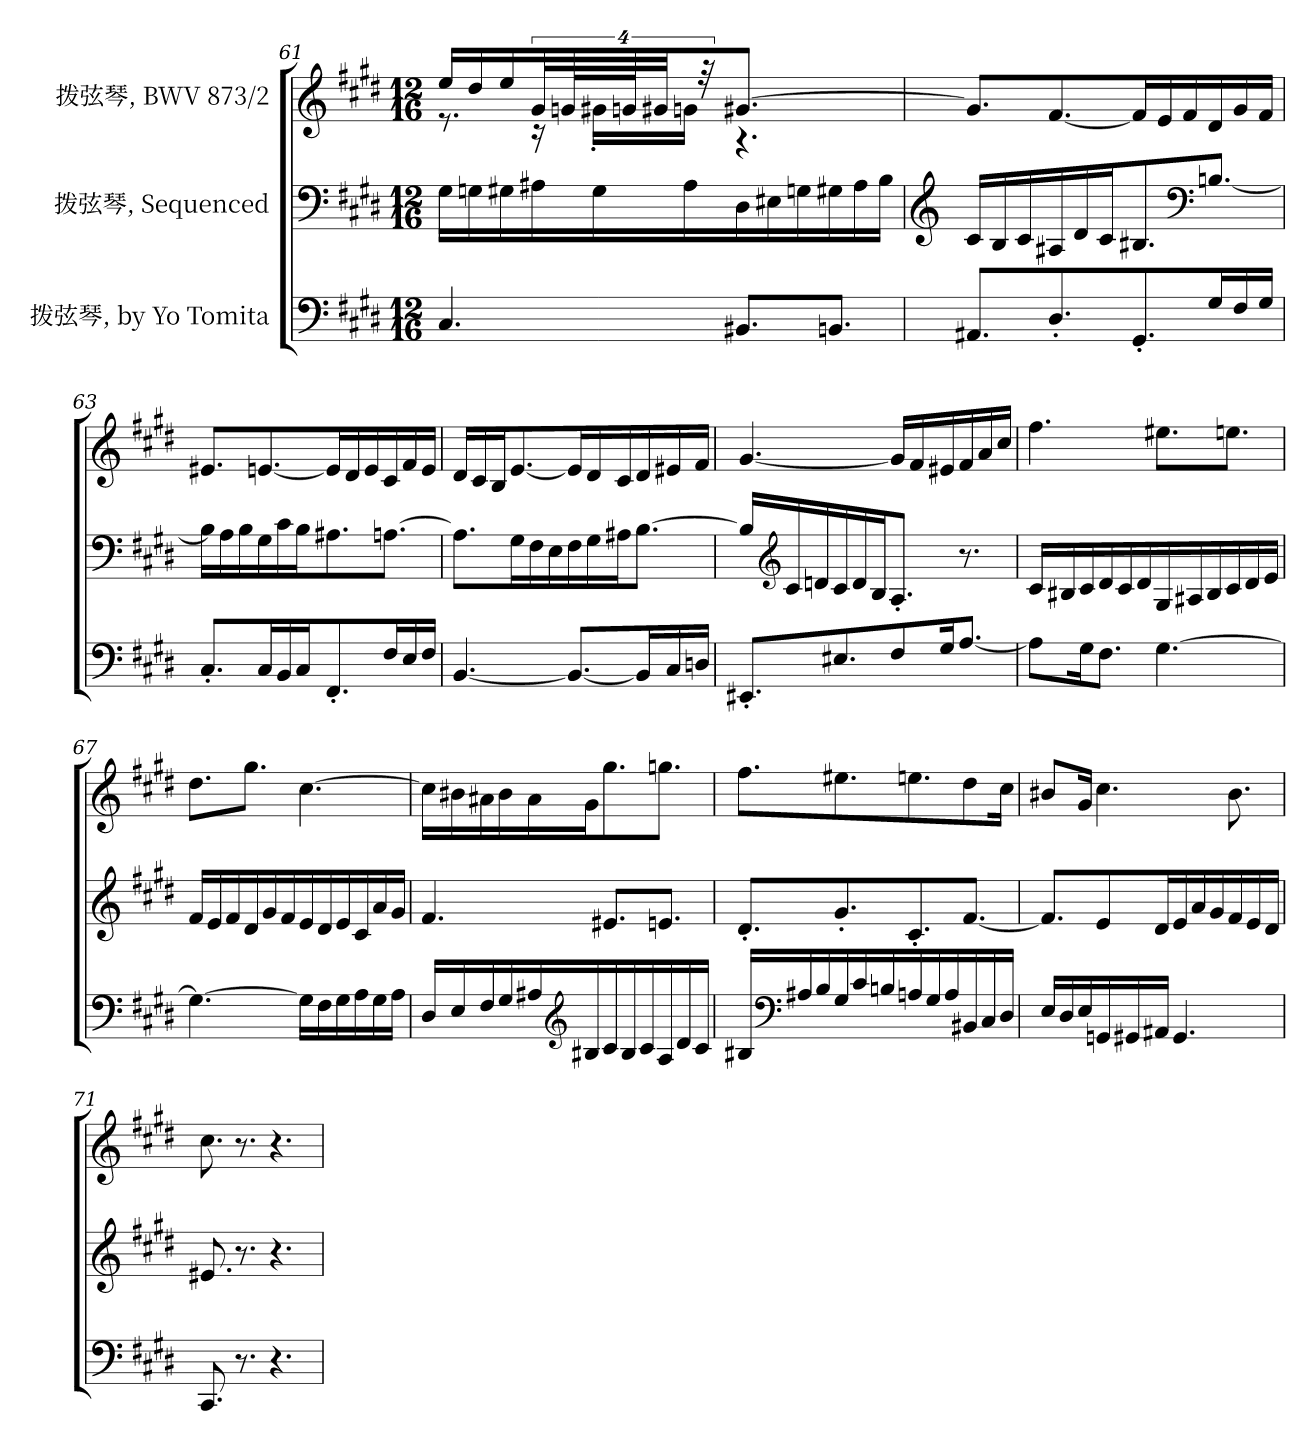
**kern	**kern	**kern
*part3	*part2	*part1
*staff3	*staff2	*staff1
*I"拨弦琴, by Yo Tomita	*I"拨弦琴, Sequenced	*I"拨弦琴, BWV 873/2
!!LO:LB:g=z
*clefF4	*clefF4	*clefG2
*k[f#c#g#d#]	*k[f#c#g#d#]	*k[f#c#g#d#]
*M12/16	*M12/16	*M12/16
=61	=61	=61
*	*	*^
4.C#/	16G#\LL	16ee/LL	8.r
.	16Gn\	16dd#/	.
.	16G#X\	16ee/	.
.	16A#X\	64%3g#/	16r
.	.	128%3gn/L	.
.	16G#\	.	16g#X'\LL
.	.	128%3gn/J	.
.	.	64%3g#X/JJ	.
.	16A#\	.	16gn\JJ
.	.	64%3r	.
8.BB#X/L	16D#\	[4.g#X/	4.r
.	16E#X\	.	.
.	16Gn\	.	.
8.BBn/J	16G#X\	.	.
.	16A#\	.	.
.	16B\JJ	.	.
*	*	*v	*v
=62	=62	=62
*	*clefG2	*
8.AA#X/L	16c#/LL	8.g#/L]
.	16B/	.
.	16c#/	.
8.D#'/	16A#X/	[8.f#/
.	16d#/	.
.	16c#/J	.
8.GG#'/	8.B#X/	16f#/L]
.	.	16e/
.	.	16f#/
*	*clefF4	*
16G#/L	[8.Bn/J	16d#/
16F#/	.	16g#/
16G#/JJ	.	16f#/JJ
!!LO:PB:g=z
=63	=63	=63
8.C#'/L	16B\LL]	8.e#X/L
.	16A\	.
.	16B\	.
16C#/L	16G#\	[8.en/
16BB/	16c#\	.
16C#/J	16B\J	.
8.FF#'/	8.A#X\	16e/L]
.	.	16d#/
.	.	16e/
16F#/L	[8.An\J	16c#/
16E/	.	16f#/
16F#/JJ	.	16e/JJ
=64	=64	=64
[4.BB/	8.A\L]	16d#/LL
.	.	16c#/
.	.	16B/J
.	16G#\L	[8.e/
.	16F#\	.
.	16E\	.
8.BB/L_	16F#\	16e/L]
.	16G#\	16d#/
.	16A#X\J	16c#/
16BB/L]	[8.B\J	16d#/
16C#/	.	16e#X/
16Dn/JJ	.	16f#/JJ
!!LO:LB:g=z
=65	=65	=65
8.EE#X'/L	16B/LL]	[4.g#/
*	*clefG2	*
.	16c#/	.
.	16dn/	.
8.E#X/	16c#/	.
.	16d/	.
.	16B/J	.
8F#/	8.A'/J	16g#/LL]
.	.	16f#/
16G#/K	.	16e#X/
[8.A/J	8.r	16f#/
.	.	16a/
.	.	16cc#/JJ
=66	=66	=66
8A\L]	16c#/LL	4.ff#\
.	16B#X/	.
16G#\K	16c#/	.
8.F#\J	16d#/	.
.	16c#/	.
.	16d#/	.
[4.G#\	16G#/	8.ee#X\L
.	16A#X/	.
.	16B#/	.
.	16c#/	8.een\J
.	16d#/	.
.	16e/JJ	.
!!LO:LB:g=z
=67	=67	=67
4.G#\_	16f#/LL	8.dd#\L
.	16e/	.
.	16f#/	.
.	16d#/	8.gg#\J
.	16g#/	.
.	16f#/	.
16G#\LL]	16e/	[4.cc#\
16F#\	16d#/	.
16G#\	16e/	.
16A\	16c#/	.
16G#\	16a/	.
16A\JJ	16g#/JJ	.
=68	=68	=68
16D#/LL	4.f#/	16cc#\LL]
16E/	.	16b#X\
16F#/	.	16a#X\
16G#/	.	16b#\
16A#X/	.	16a#\
*clefG2	*	*
16B#X/	.	16g#\J
16c#/	8.e#X/L	8.gg#\
16B#/	.	.
16c#/	.	.
16A#/	8.en/J	8.ggn\J
16d#/	.	.
16c#/JJ	.	.
!!LO:LB:g=z
=69	=69	=69
16B#X/LL	8.d#'/L	8.ff#\L
*clefF4	*	*
16A#X/	.	.
16B#/	.	.
16G#/	8.g#'/	8.ee#X\
16c#/	.	.
16Bn/	.	.
16An/	8.c#'/	8.een\
16G#/	.	.
16A/	.	.
16BB#X/	[8.f#/J	8dd#\
16C#/	.	.
16D#/JJ	.	16cc#\Jk
=70	=70	=70
16E/LL	8.f#/L]	8b#X/L
16D#/	.	.
16E/	.	16g#/Jk
16GGn/	8e/	4.cc#\
16GG#X/	.	.
16AA#X/JJ	16d#/L	.
4.GG#/	16e/	.
.	16a/	.
.	16g#/	.
.	16f#/	8.b#\
.	16e/	.
.	16d#/JJ	.
=71	=71	=71
*	*	*MM53
8.CC#/	8.e#X/	8.cc#\
8.r	8.r	8.r
4.r	4.r	4.r
=	=	=
*-	*-	*-
